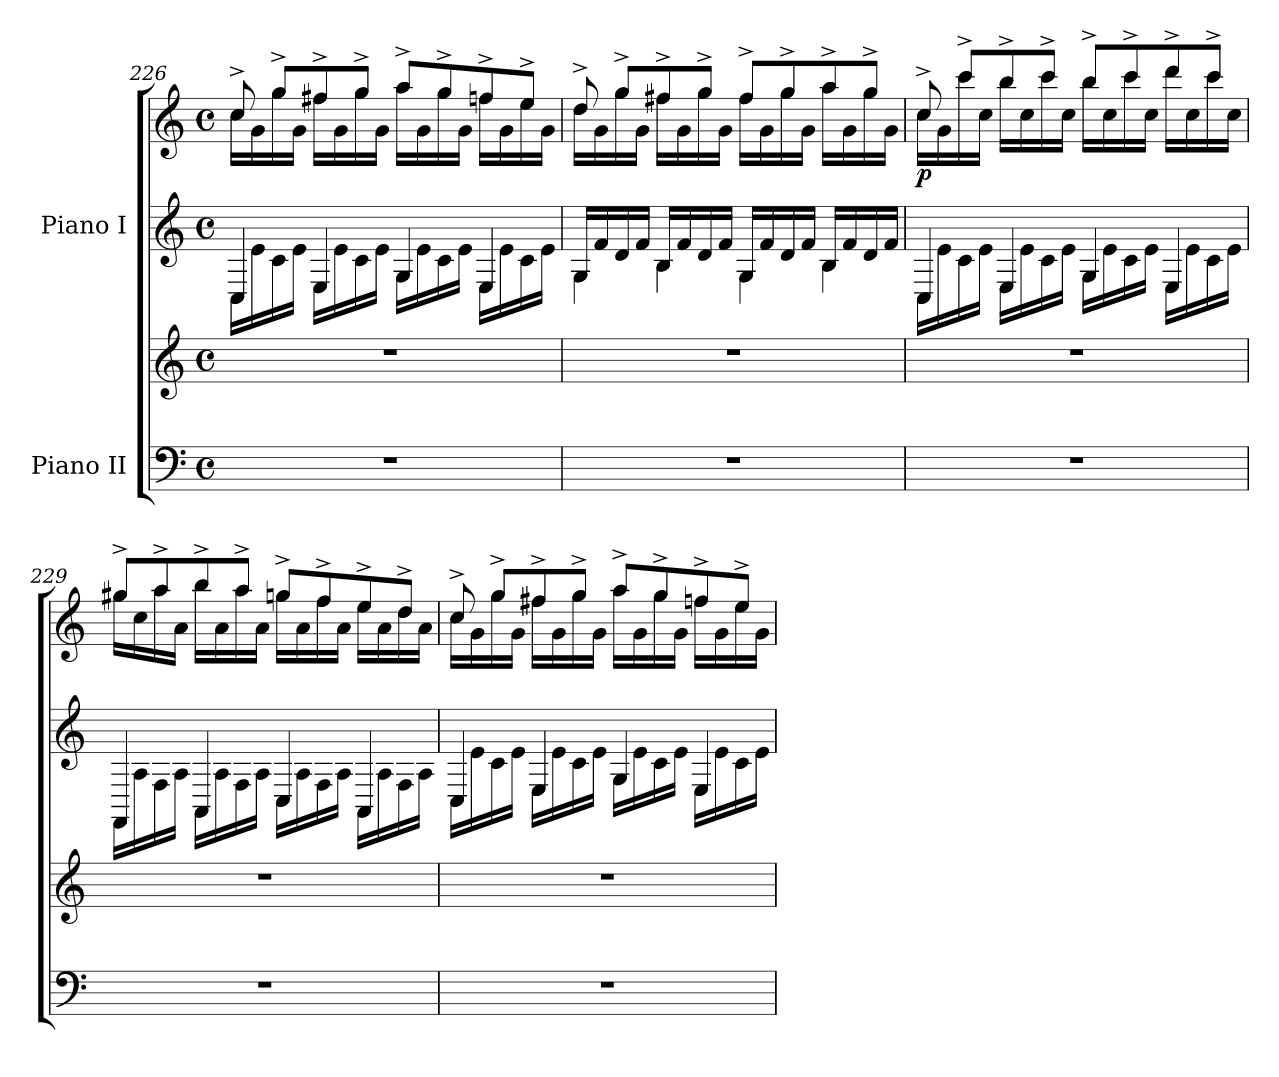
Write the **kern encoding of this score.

**kern	**kern	**kern	**kern	**dynam
*part2	*part2	*part1	*part1	*part1
*staff4	*staff3	*staff2	*staff1	*staff1/2
*I"Piano II	*	*I"Piano I	*	*
!!LO:PB:g=z
*clefF4	*clefG2	*clefG2	*clefG2	*
*k[]	*k[]	*k[]	*k[]	*
*M4/4	*M4/4	*M4/4	*M4/4	*
*met(c)	*met(c)	*met(c)	*met(c)	*
=226	=226	=226	=226	=226
*	*	*^	*^	*
1r	1r	4C/	16C\LL	8cc^/	16cc\LL	.
.	.	.	16e\	.	16g\	.
.	.	.	16c\	8gg^/L	16gg\	.
.	.	.	16e\JJ	.	16g\JJ	.
.	.	4E/	16E\LL	8ff#X^/	16ff#\LL	.
.	.	.	16e\	.	16g\	.
.	.	.	16c\	8gg^/J	16gg\	.
.	.	.	16e\JJ	.	16g\JJ	.
.	.	4G/	16G\LL	8aa^/L	16aa\LL	.
.	.	.	16e\	.	16g\	.
.	.	.	16c\	8gg^/	16gg\	.
.	.	.	16e\JJ	.	16g\JJ	.
.	.	4E/	16E\LL	8ffn^/	16ff\LL	.
.	.	.	16e\	.	16g\	.
.	.	.	16c\	8ee^/J	16ee\	.
.	.	.	16e\JJ	.	16g\JJ	.
=227	=227	=227	=227	=227	=227	=227
1r	1r	4G\	16G/LL	8dd^/	16dd\LL	.
.	.	.	16f/	.	16g\	.
.	.	.	16d/	8gg^/L	16gg\	.
.	.	.	16f/JJ	.	16g\JJ	.
.	.	4B\	16B/LL	8ff#X^/	16ff#\LL	.
.	.	.	16f/	.	16g\	.
.	.	.	16d/	8gg^/J	16gg\	.
.	.	.	16f/JJ	.	16g\JJ	.
.	.	4G\	16G/LL	8ff#^/L	16ff#\LL	.
.	.	.	16f/	.	16g\	.
.	.	.	16d/	8gg^/	16gg\	.
.	.	.	16f/JJ	.	16g\JJ	.
.	.	4B\	16B/LL	8aa^/	16aa\LL	.
.	.	.	16f/	.	16g\	.
.	.	.	16d/	8gg^/J	16gg\	.
.	.	.	16f/JJ	.	16g\JJ	.
!!LO:LB:g=z	!!
=228	=228	=228	=228	=228	=228	=228
!	!	!	!	!	!	!LO:DY:b
1r	1r	4C/	16C\LL	8cc^/	16cc\LL	p
.	.	.	16e\	.	16g\	.
.	.	.	16c\	8ccc^/L	16ccc\	.
.	.	.	16e\JJ	.	16cc\JJ	.
.	.	4E/	16E\LL	8bb^/	16bb\LL	.
.	.	.	16e\	.	16cc\	.
.	.	.	16c\	8ccc^/J	16ccc\	.
.	.	.	16e\JJ	.	16cc\JJ	.
.	.	4G/	16G\LL	8bb^/L	16bb\LL	.
.	.	.	16e\	.	16cc\	.
.	.	.	16c\	8ccc^/	16ccc\	.
.	.	.	16e\JJ	.	16cc\JJ	.
.	.	4E/	16E\LL	8ddd^/	16ddd\LL	.
.	.	.	16e\	.	16cc\	.
.	.	.	16c\	8ccc^/J	16ccc\	.
.	.	.	16e\JJ	.	16cc\JJ	.
=229	=229	=229	=229	=229	=229	=229
1r	1r	4FF/	16FF\LL	8gg#X^/L	16gg#\LL	.
.	.	.	16A\	.	16cc\	.
.	.	.	16F\	8aa^/	16aa\	.
.	.	.	16A\JJ	.	16a\JJ	.
.	.	4AA/	16AA\LL	8bb^/	16bb\LL	.
.	.	.	16A\	.	16a\	.
.	.	.	16F\	8aa^/J	16aa\	.
.	.	.	16A\JJ	.	16a\JJ	.
.	.	4C/	16C\LL	8ggn^/L	16gg\LL	.
.	.	.	16A\	.	16a\	.
.	.	.	16F\	8ff^/	16ff\	.
.	.	.	16A\JJ	.	16a\JJ	.
.	.	4AA/	16AA\LL	8ee^/	16ee\LL	.
.	.	.	16A\	.	16a\	.
.	.	.	16F\	8dd^/J	16dd\	.
.	.	.	16A\JJ	.	16a\JJ	.
!!LO:LB:g=z	!!
=230	=230	=230	=230	=230	=230	=230
1r	1r	4C/	16C\LL	8cc^/	16cc\LL	.
.	.	.	16e\	.	16g\	.
.	.	.	16c\	8gg^/L	16gg\	.
.	.	.	16e\JJ	.	16g\JJ	.
.	.	4E/	16E\LL	8ff#X^/	16ff#\LL	.
.	.	.	16e\	.	16g\	.
.	.	.	16c\	8gg^/J	16gg\	.
.	.	.	16e\JJ	.	16g\JJ	.
.	.	4G/	16G\LL	8aa^/L	16aa\LL	.
.	.	.	16e\	.	16g\	.
.	.	.	16c\	8gg^/	16gg\	.
.	.	.	16e\JJ	.	16g\JJ	.
.	.	4E/	16E\LL	8ffn^/	16ff\LL	.
.	.	.	16e\	.	16g\	.
.	.	.	16c\	8ee^/J	16ee\	.
.	.	.	16e\JJ	.	16g\JJ	.
*	*	*v	*v	*	*	*
*	*	*	*v	*v	*
=	=	=	=	=
*-	*-	*-	*-	*-
